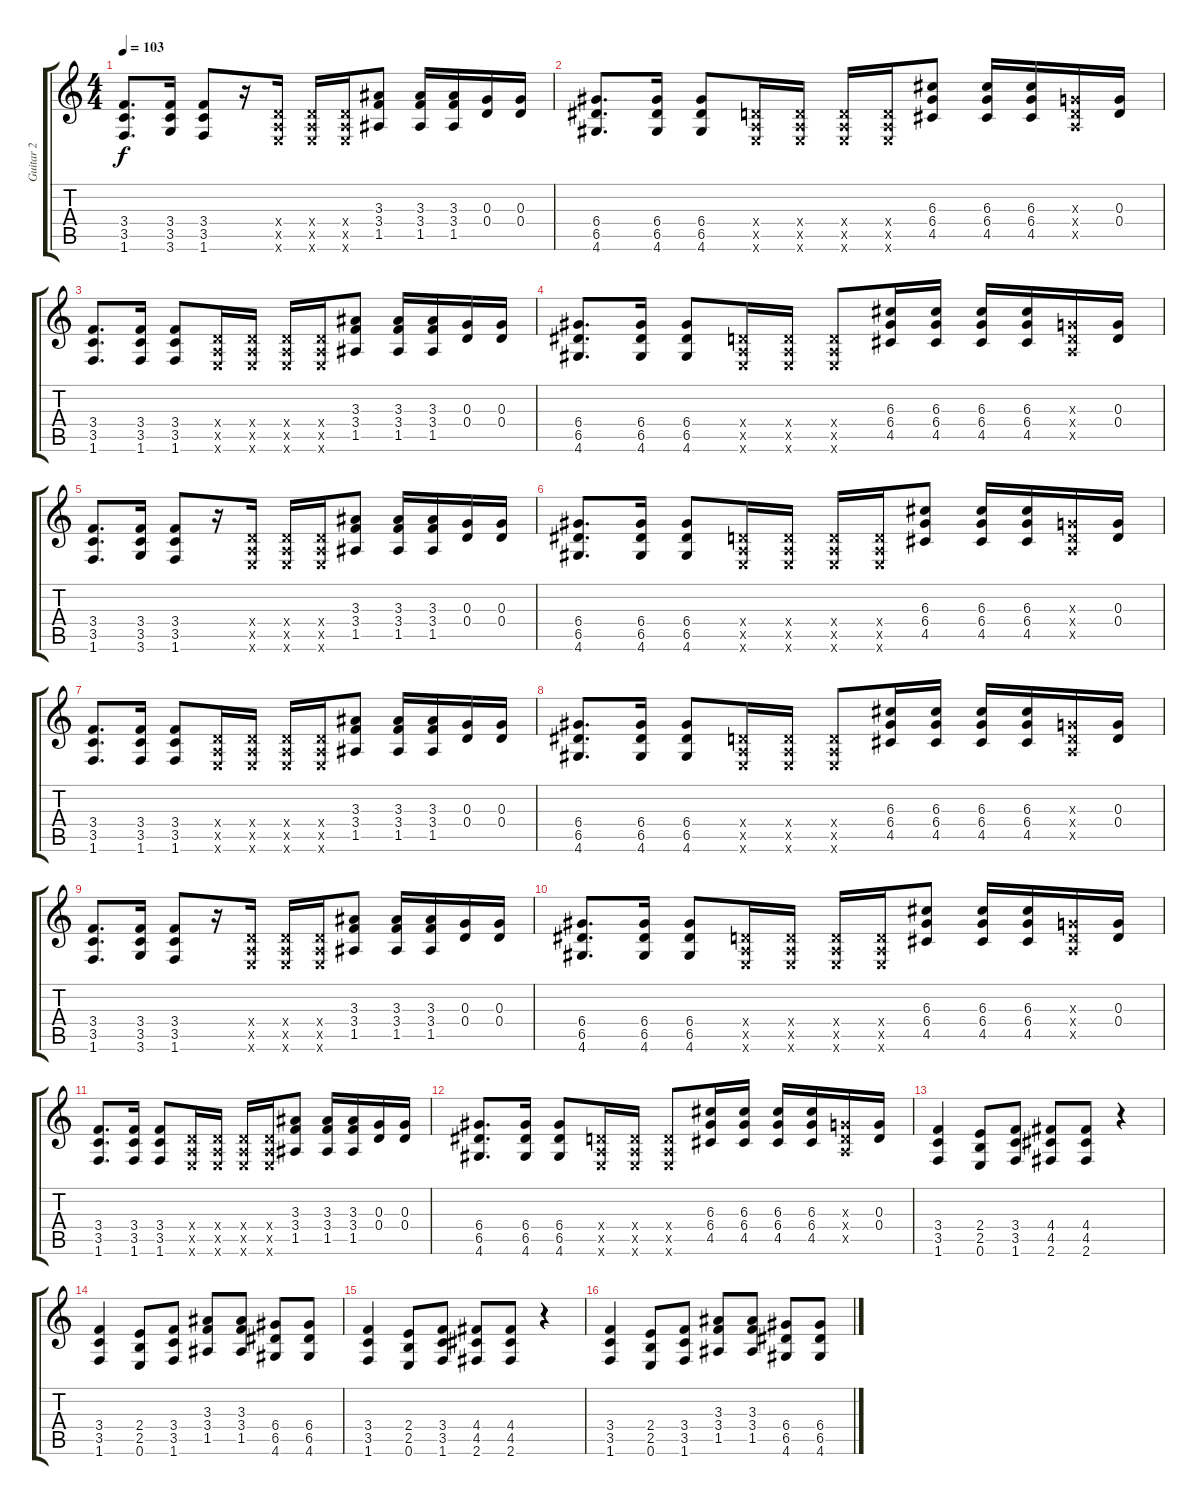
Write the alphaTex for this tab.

\track ("Guitar 2" "Guitar 2") {instrument distortionguitar}
\staff {score tabs}
\tuning (E4 B3 G3 D3 A2 E2) {hide}
\ts (4 4)
\tempo 103
\clef g2
\ks c
(3.4 3.5 1.6).8{d dy f} (3.4 3.5 3.6).16 (3.4 3.5 1.6).8 r.16 (0.4{x} 0.5{x} 0.6{x}).16 (0.4{x} 0.5{x} 0.6{x}).16 (0.4{x} 0.5{x} 0.6{x}).16 (3.3 3.4 1.5).8 (3.3 3.4 1.5).16 (3.3 3.4 1.5).16 (0.3 0.4).16 (0.3 0.4).16 |
(6.4 6.5 4.6).8{d} (6.4 6.5 4.6).16 (6.4 6.5 4.6).8 (0.4{x} 0.5{x} 0.6{x}).16 (0.4{x} 0.5{x} 0.6{x}).16 (0.4{x} 0.5{x} 0.6{x}).16 (0.4{x} 0.5{x} 0.6{x}).16 (6.3 6.4 4.5).8 (6.3 6.4 4.5).16 (6.3 6.4 4.5).16 (0.3{x} 0.4{x} 0.5{x}).16 (0.3 0.4).16 |
(3.4 3.5 1.6).8{d} (3.4 3.5 1.6).16 (3.4 3.5 1.6).8 (0.4{x} 0.5{x} 0.6{x}).16 (0.4{x} 0.5{x} 0.6{x}).16 (0.4{x} 0.5{x} 0.6{x}).16 (0.4{x} 0.5{x} 0.6{x}).16 (3.3 3.4 1.5).8 (3.3 3.4 1.5).16 (3.3 3.4 1.5).16 (0.3 0.4).16 (0.3 0.4).16 |
(6.4 6.5 4.6).8{d} (6.4 6.5 4.6).16 (6.4 6.5 4.6).8 (0.4{x} 0.5{x} 0.6{x}).16 (0.4{x} 0.5{x} 0.6{x}).16 (0.4{x} 0.5{x} 0.6{x}).8 (6.3 6.4 4.5).16 (6.3 6.4 4.5).16 (6.3 6.4 4.5).16 (6.3 6.4 4.5).16 (0.3{x} 0.4{x} 0.5{x}).16 (0.3 0.4).16 |
(3.4 3.5 1.6).8{d} (3.4 3.5 3.6).16 (3.4 3.5 1.6).8 r.16 (0.4{x} 0.5{x} 0.6{x}).16 (0.4{x} 0.5{x} 0.6{x}).16 (0.4{x} 0.5{x} 0.6{x}).16 (3.3 3.4 1.5).8 (3.3 3.4 1.5).16 (3.3 3.4 1.5).16 (0.3 0.4).16 (0.3 0.4).16 |
(6.4 6.5 4.6).8{d} (6.4 6.5 4.6).16 (6.4 6.5 4.6).8 (0.4{x} 0.5{x} 0.6{x}).16 (0.4{x} 0.5{x} 0.6{x}).16 (0.4{x} 0.5{x} 0.6{x}).16 (0.4{x} 0.5{x} 0.6{x}).16 (6.3 6.4 4.5).8 (6.3 6.4 4.5).16 (6.3 6.4 4.5).16 (0.3{x} 0.4{x} 0.5{x}).16 (0.3 0.4).16 |
(3.4 3.5 1.6).8{d} (3.4 3.5 1.6).16 (3.4 3.5 1.6).8 (0.4{x} 0.5{x} 0.6{x}).16 (0.4{x} 0.5{x} 0.6{x}).16 (0.4{x} 0.5{x} 0.6{x}).16 (0.4{x} 0.5{x} 0.6{x}).16 (3.3 3.4 1.5).8 (3.3 3.4 1.5).16 (3.3 3.4 1.5).16 (0.3 0.4).16 (0.3 0.4).16 |
(6.4 6.5 4.6).8{d} (6.4 6.5 4.6).16 (6.4 6.5 4.6).8 (0.4{x} 0.5{x} 0.6{x}).16 (0.4{x} 0.5{x} 0.6{x}).16 (0.4{x} 0.5{x} 0.6{x}).8 (6.3 6.4 4.5).16 (6.3 6.4 4.5).16 (6.3 6.4 4.5).16 (6.3 6.4 4.5).16 (0.3{x} 0.4{x} 0.5{x}).16 (0.3 0.4).16 |
(3.4 3.5 1.6).8{d} (3.4 3.5 3.6).16 (3.4 3.5 1.6).8 r.16 (0.4{x} 0.5{x} 0.6{x}).16 (0.4{x} 0.5{x} 0.6{x}).16 (0.4{x} 0.5{x} 0.6{x}).16 (3.3 3.4 1.5).8 (3.3 3.4 1.5).16 (3.3 3.4 1.5).16 (0.3 0.4).16 (0.3 0.4).16 |
(6.4 6.5 4.6).8{d} (6.4 6.5 4.6).16 (6.4 6.5 4.6).8 (0.4{x} 0.5{x} 0.6{x}).16 (0.4{x} 0.5{x} 0.6{x}).16 (0.4{x} 0.5{x} 0.6{x}).16 (0.4{x} 0.5{x} 0.6{x}).16 (6.3 6.4 4.5).8 (6.3 6.4 4.5).16 (6.3 6.4 4.5).16 (0.3{x} 0.4{x} 0.5{x}).16 (0.3 0.4).16 |
(3.4 3.5 1.6).8{d} (3.4 3.5 1.6).16 (3.4 3.5 1.6).8 (0.4{x} 0.5{x} 0.6{x}).16 (0.4{x} 0.5{x} 0.6{x}).16 (0.4{x} 0.5{x} 0.6{x}).16 (0.4{x} 0.5{x} 0.6{x}).16 (3.3 3.4 1.5).8 (3.3 3.4 1.5).16 (3.3 3.4 1.5).16 (0.3 0.4).16 (0.3 0.4).16 |
(6.4 6.5 4.6).8{d} (6.4 6.5 4.6).16 (6.4 6.5 4.6).8 (0.4{x} 0.5{x} 0.6{x}).16 (0.4{x} 0.5{x} 0.6{x}).16 (0.4{x} 0.5{x} 0.6{x}).8 (6.3 6.4 4.5).16 (6.3 6.4 4.5).16 (6.3 6.4 4.5).16 (6.3 6.4 4.5).16 (0.3{x} 0.4{x} 0.5{x}).16 (0.3 0.4).16 |
(3.4 3.5 1.6).4 (2.4 2.5 0.6).8 (3.4 3.5 1.6).8 (4.4 4.5 2.6).8 (4.4 4.5 2.6).8 r.4 |
(3.4 3.5 1.6).4 (2.4 2.5 0.6).8 (3.4 3.5 1.6).8 (3.3 3.4 1.5).8 (3.3 3.4 1.5).8 (6.4 6.5 4.6).8 (6.4 6.5 4.6).8 |
(3.4 3.5 1.6).4 (2.4 2.5 0.6).8 (3.4 3.5 1.6).8 (4.4 4.5 2.6).8 (4.4 4.5 2.6).8 r.4 |
(3.4 3.5 1.6).4 (2.4 2.5 0.6).8 (3.4 3.5 1.6).8 (3.3 3.4 1.5).8 (3.3 3.4 1.5).8 (6.4 6.5 4.6).8 (6.4 6.5 4.6).8
